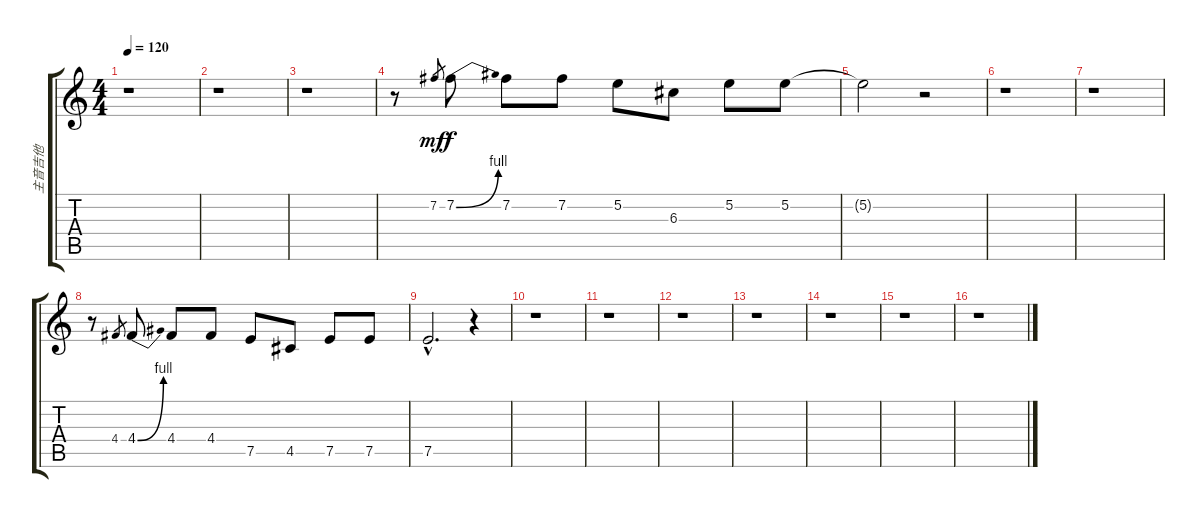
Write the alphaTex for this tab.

\track ("主音吉他" "主音吉他") {instrument acousticguitarnylon}
\staff {score tabs}
\tuning (E4 B3 G3 D3 A2 E2) {hide}
\ts (4 4)
\tempo 120
\clef g2
\ks c
r.1{dy f} |
r.1 |
r.1 |
r.8 7.2.8{gr dy mf} 7.2{be (bend 0 0 60 4)}.8{dy f} 7.2.8 7.2.8 5.2.8 6.3.8 5.2.8 5.2.8 |
5.2{t}.2 r.2 |
r.1 |
r.1 |
r.8 4.4.8{gr} 4.4{be (bend 0 0 60 4)}.8 4.4.8 4.4.8 7.5.8 4.5.8 7.5.8 7.5.8 |
7.5{hac}.2{d} r.4 |
r.1 |
r.1 |
r.1 |
r.1 |
r.1 |
r.1 |
r.1
